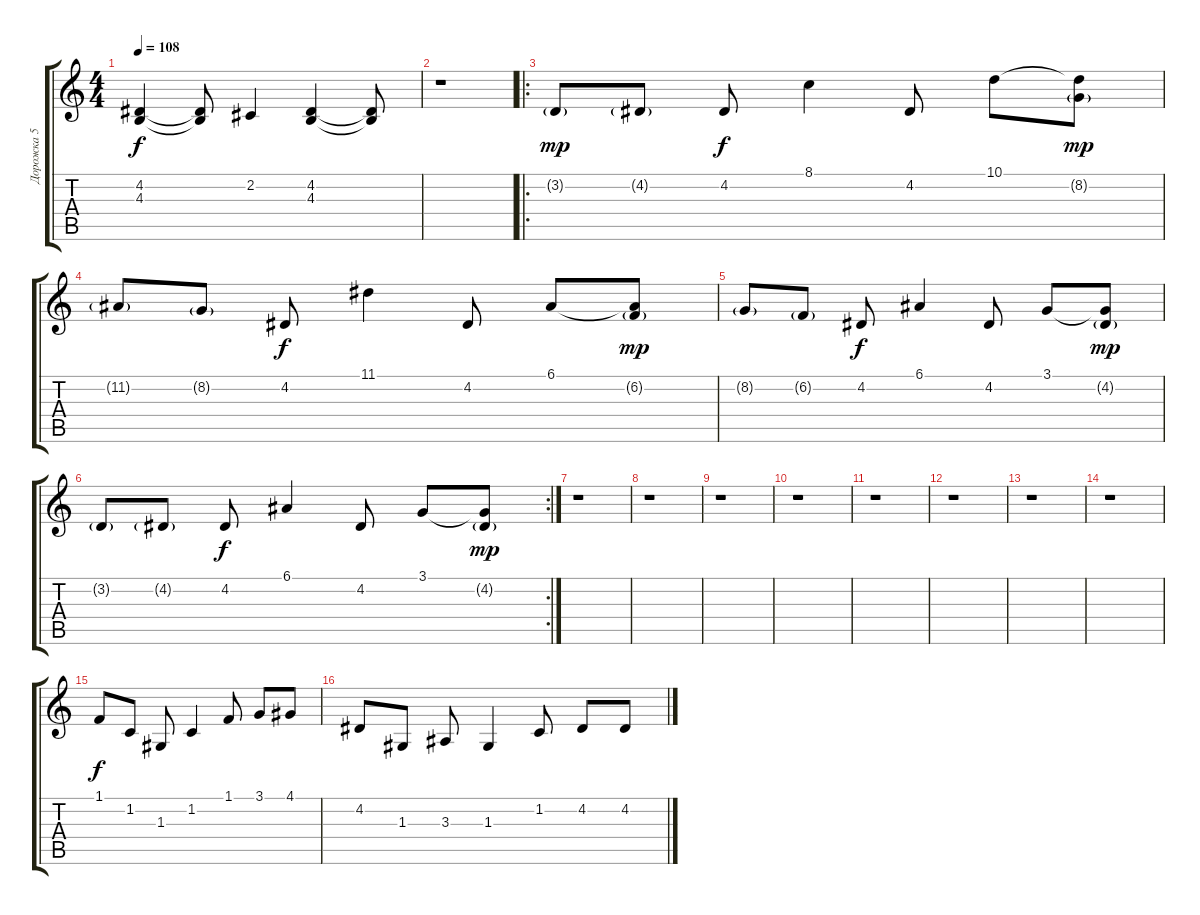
\track ("Дорожка 5" "Дорожка 5") {instrument acousticgrandpiano}
\staff {score tabs}
\tuning (E4 B3 G3 D3 A2 E2) {hide}
\ts (4 4)
\tempo 108
\clef g2
\ks c
(4.2 4.3).4{dy f} (4.2{t} 4.3{t}).8 2.2.4 (4.2 4.3).4 (4.2{t} 4.3{t}).8 |
r.1 |
\ro
3.2{g}.8{dy mp} 4.2{g}.8 4.2.8{dy f} 8.1.4 4.2.8 10.1.8 (10.1{t} 8.2{g}).8{dy mp} |
11.2{g}.8 8.2{g}.8 4.2.8{dy f} 11.1.4 4.2.8 6.1.8 (6.1{t} 6.2{g}).8{dy mp} |
8.2{g}.8 6.2{g}.8 4.2.8{dy f} 6.1.4 4.2.8 3.1.8 (3.1{t} 4.2{g}).8{dy mp} |
\rc 2
3.2{g}.8 4.2{g}.8 4.2.8{dy f} 6.1.4 4.2.8 3.1.8 (3.1{t} 4.2{g}).8{dy mp} |
r.1 |
r.1 |
r.1 |
r.1 |
r.1 |
r.1 |
r.1 |
r.1 |
1.1.8{dy f} 1.2.8 1.3.8 1.2.4 1.1.8 3.1.8 4.1.8 |
4.2.8 1.3.8 3.3.8 1.3.4 1.2.8 4.2.8 4.2.8
